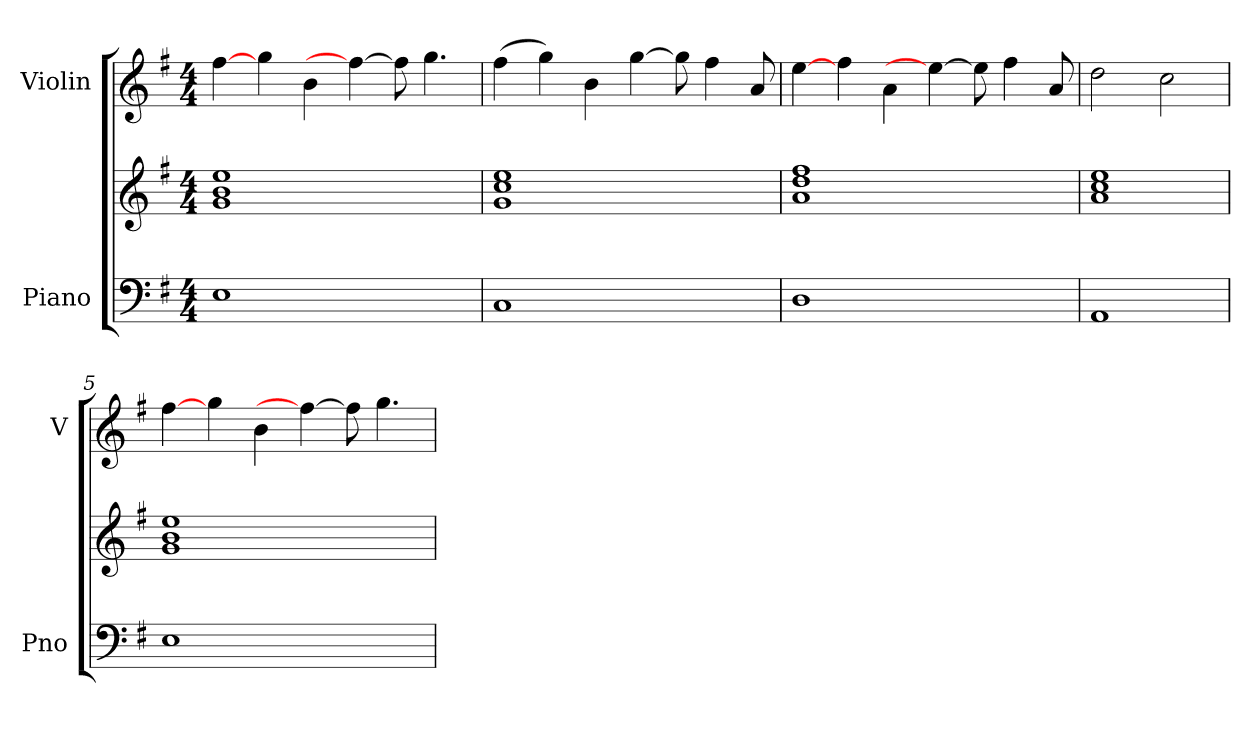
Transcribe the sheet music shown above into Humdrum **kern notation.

**kern	**kern	**kern
*part2	*part2	*part1
*staff3	*staff2	*staff1
*I"Piano	*	*I"Violin
*I'Pno	*	*I'V
*clefF4	*clefG2	*clefG2
*k[f#]	*k[f#]	*k[f#]
*M4/4	*M4/4	*M4/4
=1	=1	=1
*	*^	*
1E	1ee	1g 1b	[<4ff#\
.	.	.	4gg\
.	.	.	4b\
.	.	.	4ff#\_>
2ryy	2ryy	2ryy	8ff#\]
.	.	.	4.gg\
=2	=2	=2	=2
1C	1cc 1ee	1g	(<4ff#\
.	.	.	4gg\)
.	.	.	4b\
.	.	.	[>4gg\
2ryy	2ryy	2ryy	8gg\]
.	.	.	4ff#\
.	.	.	8a/
=3	=3	=3	=3
1D	1dd 1ff#	1a	[<4ee\
.	.	.	4ff#\
.	.	.	4a\
.	.	.	4ee\_>
2ryy	2ryy	2ryy	8ee\]
.	.	.	4ff#\
.	.	.	8a/
*	*v	*v	*
=4	=4	=4
1AA	1a 1cc 1ee	2dd\
.	.	2cc\
!!LO:LB:g=z
=5	=5	=5
*	*^	*
1E	1ee	1g 1b	[<4ff#\
.	.	.	4gg\
.	.	.	4b\
.	.	.	4ff#\_>
2ryy	2ryy	2ryy	8ff#\]
.	.	.	4.gg\
*	*v	*v	*
=	=	=
*-	*-	*-
